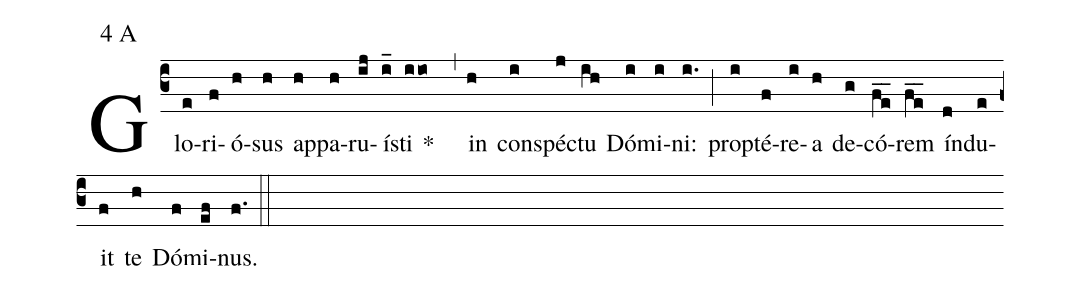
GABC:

mode:4 A;
%%
(c3) Glo(e)ri(f)ó(h)sus(h) ap(h)pa(h)ru(ij)í(i_)sti(iio) *()(,)  in(h) con(i)spé(j)ctu(ih) Dó(i)mi(i)ni:(i.) (;) prop(i)té(f)re(i)a(h) de(g)có(fe__)rem(fe__) ín(d)du(e)it(f) te(h) Dó(f)mi(ef)nus.(f.) (::)
